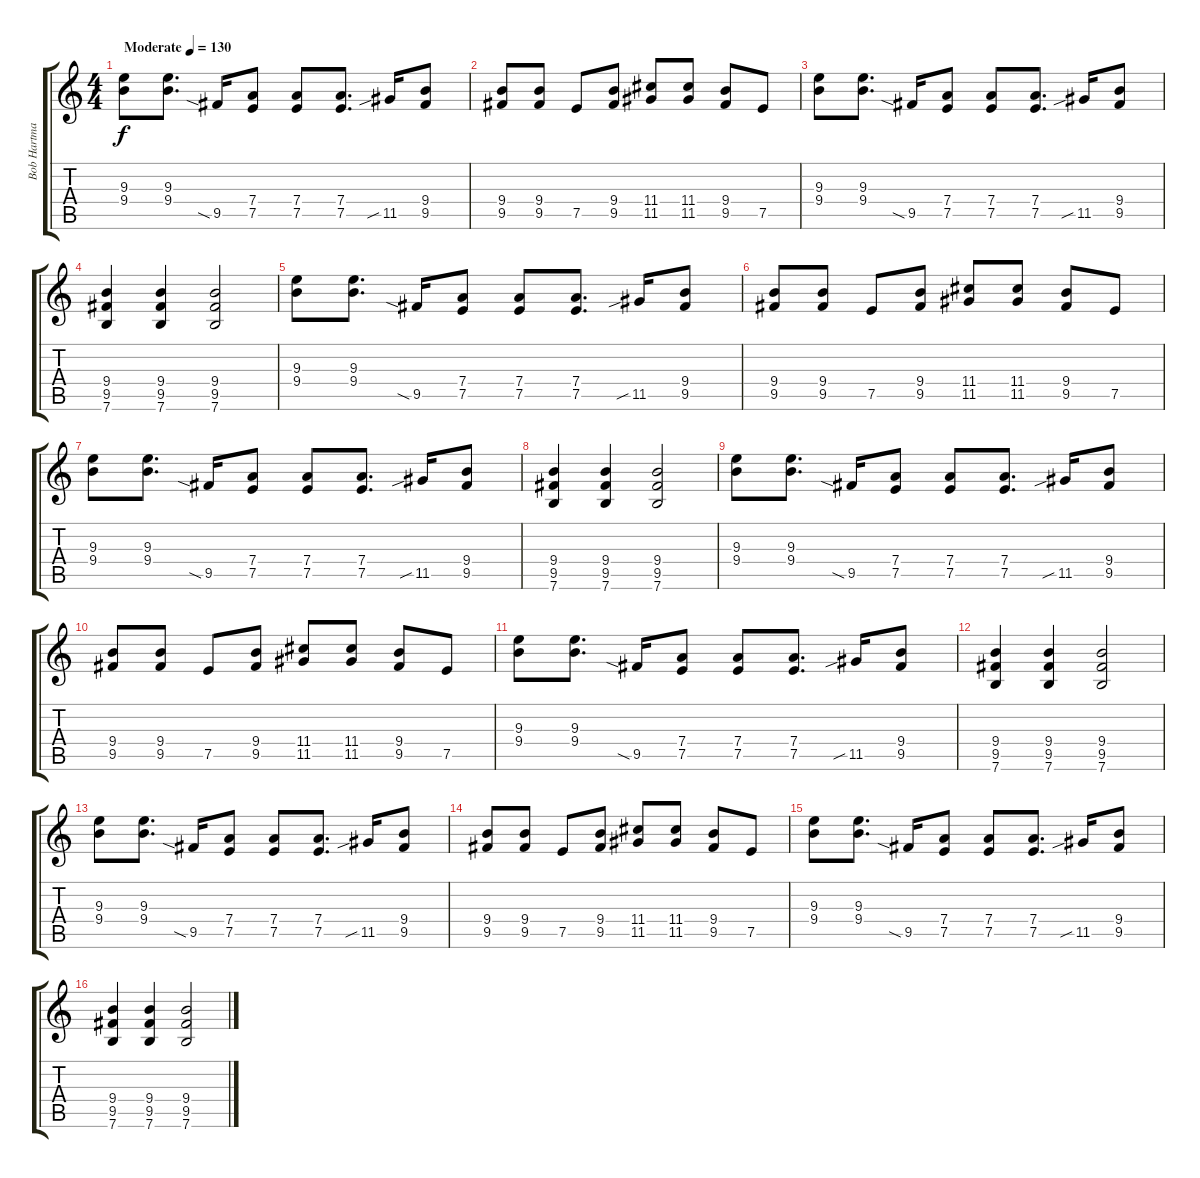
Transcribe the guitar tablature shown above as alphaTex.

\track ("Bob Hartman" "Bob Hartma") {instrument overdrivenguitar}
\staff {score tabs}
\tuning (E4 B3 G3 D3 A2 E2) {hide}
\ts (4 4)
\tempo (130 "Moderate")
\clef g2
\ks c
(9.3 9.4).8{dy f instrument overdrivenguitar} (9.3 9.4).8{d} 9.5{sia}.16 (7.4 7.5).8 (7.4 7.5).8 (7.4 7.5).8{d} 11.5{sib}.16 (9.4 9.5).8 |
(9.4 9.5).8 (9.4 9.5).8 7.5.8 (9.4 9.5).8 (11.4 11.5).8 (11.4 11.5).8 (9.4 9.5).8 7.5.8 |
(9.3 9.4).8 (9.3 9.4).8{d} 9.5{sia}.16 (7.4 7.5).8 (7.4 7.5).8 (7.4 7.5).8{d} 11.5{sib}.16 (9.4 9.5).8 |
(9.4 9.5 7.6).4 (9.4 9.5 7.6).4 (9.4 9.5 7.6).2 |
(9.3 9.4).8 (9.3 9.4).8{d} 9.5{sia}.16 (7.4 7.5).8 (7.4 7.5).8 (7.4 7.5).8{d} 11.5{sib}.16 (9.4 9.5).8 |
(9.4 9.5).8 (9.4 9.5).8 7.5.8 (9.4 9.5).8 (11.4 11.5).8 (11.4 11.5).8 (9.4 9.5).8 7.5.8 |
(9.3 9.4).8 (9.3 9.4).8{d} 9.5{sia}.16 (7.4 7.5).8 (7.4 7.5).8 (7.4 7.5).8{d} 11.5{sib}.16 (9.4 9.5).8 |
(9.4 9.5 7.6).4 (9.4 9.5 7.6).4 (9.4 9.5 7.6).2 |
(9.3 9.4).8 (9.3 9.4).8{d} 9.5{sia}.16 (7.4 7.5).8 (7.4 7.5).8 (7.4 7.5).8{d} 11.5{sib}.16 (9.4 9.5).8 |
(9.4 9.5).8 (9.4 9.5).8 7.5.8 (9.4 9.5).8 (11.4 11.5).8 (11.4 11.5).8 (9.4 9.5).8 7.5.8 |
(9.3 9.4).8 (9.3 9.4).8{d} 9.5{sia}.16 (7.4 7.5).8 (7.4 7.5).8 (7.4 7.5).8{d} 11.5{sib}.16 (9.4 9.5).8 |
(9.4 9.5 7.6).4 (9.4 9.5 7.6).4 (9.4 9.5 7.6).2 |
(9.3 9.4).8 (9.3 9.4).8{d} 9.5{sia}.16 (7.4 7.5).8 (7.4 7.5).8 (7.4 7.5).8{d} 11.5{sib}.16 (9.4 9.5).8 |
(9.4 9.5).8 (9.4 9.5).8 7.5.8 (9.4 9.5).8 (11.4 11.5).8 (11.4 11.5).8 (9.4 9.5).8 7.5.8 |
(9.3 9.4).8 (9.3 9.4).8{d} 9.5{sia}.16 (7.4 7.5).8 (7.4 7.5).8 (7.4 7.5).8{d} 11.5{sib}.16 (9.4 9.5).8 |
(9.4 9.5 7.6).4 (9.4 9.5 7.6).4 (9.4 9.5 7.6).2
